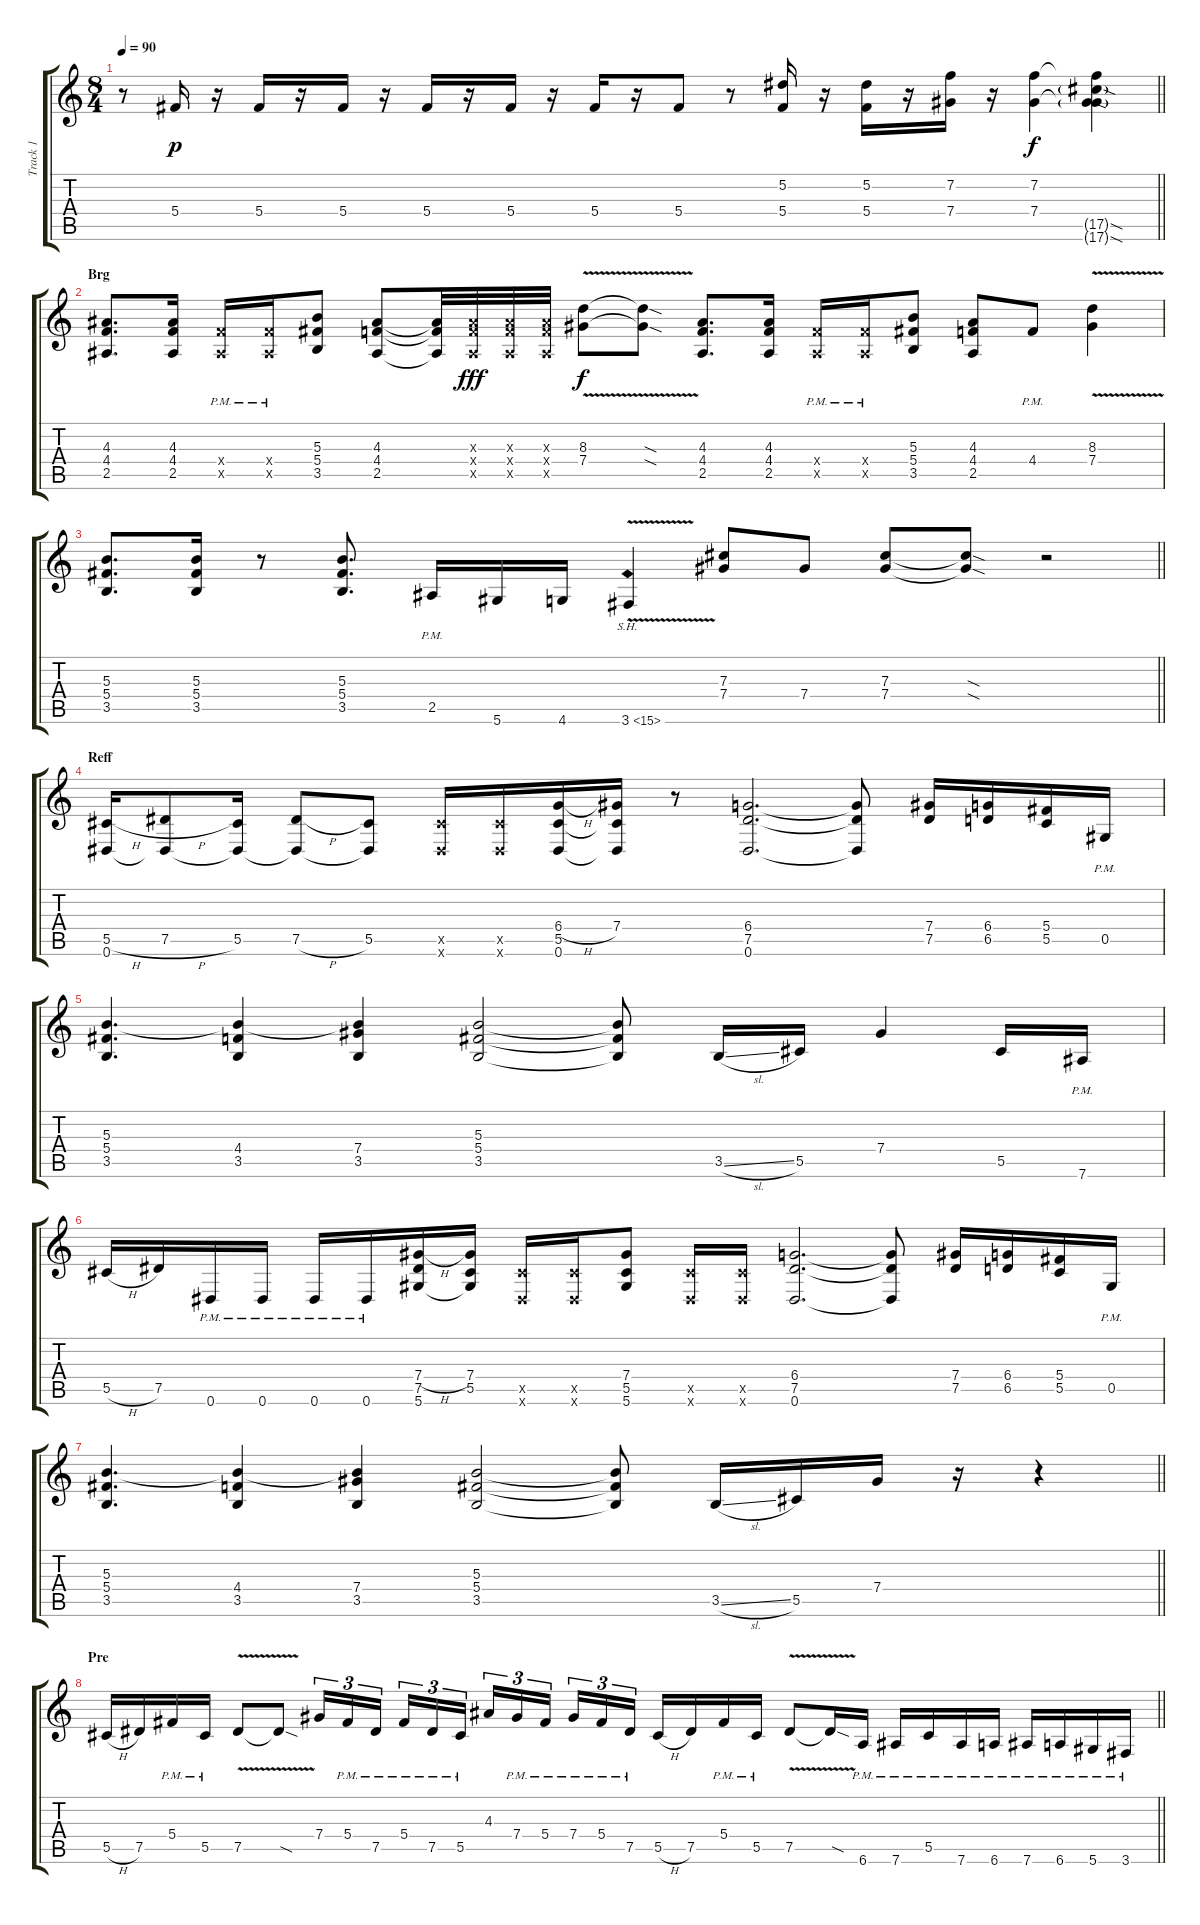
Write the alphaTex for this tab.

\track ("Track 1" "Track 1") {instrument overdrivenguitar}
\staff {score tabs}
\tuning (Eb4 Bb3 Gb3 Db3 Ab2 Eb2) {hide}
\ts (8 4)
\tempo 90
\clef g2
\barLineRight lightlight
\ks c
r.8{dy p} 5.4.16 r.16 5.4.16 r.16 5.4.16 r.16 5.4.16 r.16 5.4.16 r.16 5.4.16 r.16 5.4.8 r.8 (5.2 5.4).16 r.16 (5.2 5.4).16 r.16 (7.2 7.4).16 r.16{volume 5} (7.2 7.4).4{dy f volume 13} (7.2{t} 7.4{t} 17.5{sod g} 17.6{sod g}).4 |
\section ("" "Brg")
(4.3 4.4 2.5).8{d} (4.3 4.4 2.5).16 (4.4{x} 2.5{pm x}).16 (4.4{x} 2.5{pm x}).16 (5.3 5.4 3.5).8 (4.3 4.4 2.5).8 (4.3{t} 4.4{t} 2.5{t}).32 (4.3{x} 4.4{x} 2.5{x}).32{dy fff} (4.3{x} 4.4{x} 2.5{x}).32 (4.3{x} 4.4{x} 2.5{x}).32 (8.3{v} 7.4{v}).8{dy f} (8.3{sod t} 7.4{sod t}).8 (4.3 4.4 2.5).8{d} (4.3 4.4 2.5).16 (4.4{x} 2.5{pm x}).16 (4.4{x} 2.5{pm x}).16 (5.3 5.4 3.5).8 (4.3 4.4 2.5).8 4.4{pm}.8 (8.3 7.4{v}).4 |
\barLineRight lightlight
(5.3 5.4 3.5).8{d} (5.3 5.4 3.5).16 r.8 (5.3 5.4 3.5).8{d} 2.5{pm}.16 5.6.16 4.6.16 3.6{sh 12 v}.4 (7.3 7.4).8 7.4.8 (7.3 7.4).8 (7.3{sod t} 7.4{sod t}).8 r.2 |
\section ("" "Reff")
(5.5{h} 0.6).16 (7.5{h} 0.6{t}).8 (5.5 0.6{t}).16 (7.5{h} 0.6{t}).8 (5.5 0.6{t}).8 (5.5{x} 0.6{x}).16 (5.5{x} 0.6{x}).16 (6.4{h} 5.5 0.6).16 (7.4 5.5{t} 0.6{t}).16 r.8 (6.4 7.5 0.6).2{d} (6.4{t} 7.5{t} 0.6{t}).8 (7.4 7.5).16 (6.4 6.5).16 (5.4 5.5).16 0.5{pm}.16 |
(5.3 5.4 3.5).4{d} (5.3{t} 4.4 3.5).4 (5.3{t} 7.4 3.5).4 (5.3 5.4 3.5).2 (5.3{t} 5.4{t} 3.5{t}).8 3.5{sl}.16 5.5.16 7.4.4 5.5.16 7.6{pm}.16 |
5.5{h}.16 7.5.16 0.6{pm}.16 0.6{pm}.16 0.6{pm}.16 0.6{pm}.16 (7.4{h} 7.5 5.6).16 (7.4 5.5 5.6{t}).16 (5.5{x} 0.6{x}).16 (5.5{x} 0.6{x}).16 (7.4 5.5 5.6).8 (5.5{x} 0.6{x}).16 (5.5{x} 0.6{x}).16 (6.4 7.5 0.6).2{d} (6.4{t} 7.5{t} 0.6{t}).8 (7.4 7.5).16 (6.4 6.5).16 (5.4 5.5).16 0.5{pm}.16 |
\barLineRight lightlight
(5.3 5.4 3.5).4{d} (5.3{t} 4.4 3.5).4 (5.3{t} 7.4 3.5).4 (5.3 5.4 3.5).2 (5.3{t} 5.4{t} 3.5{t}).8 3.5{sl}.16 5.5.16 7.4.16 r.16 r.4 |
\section ("" "Pre")
\barLineRight lightlight
5.5{h}.16 7.5.16 5.4{pm}.16 5.5{pm}.16 7.5{v}.8 7.5{sod t}.8 7.4.16{tu (3 2)} 5.4{pm}.16{tu (3 2)} 7.5{pm}.16{tu (3 2) beam splitsecondary} 5.4{pm}.16{tu (3 2)} 7.5{pm}.16{tu (3 2)} 5.5{pm}.16{tu (3 2)} 4.3.16{tu (3 2)} 7.4{pm}.16{tu (3 2)} 5.4{pm}.16{tu (3 2) beam splitsecondary} 7.4{pm}.16{tu (3 2)} 5.4{pm}.16{tu (3 2)} 7.5{pm}.16{tu (3 2)} 5.5{h}.16 7.5.16 5.4{pm}.16 5.5{pm}.16 7.5{v}.8 7.5{sod t}.16 6.6{pm}.16 7.6{pm}.16 5.5{pm}.16 7.6{pm}.16 6.6{pm}.16 7.6{pm}.16 6.6{pm}.16 5.6{pm}.16 3.6{pm}.16
